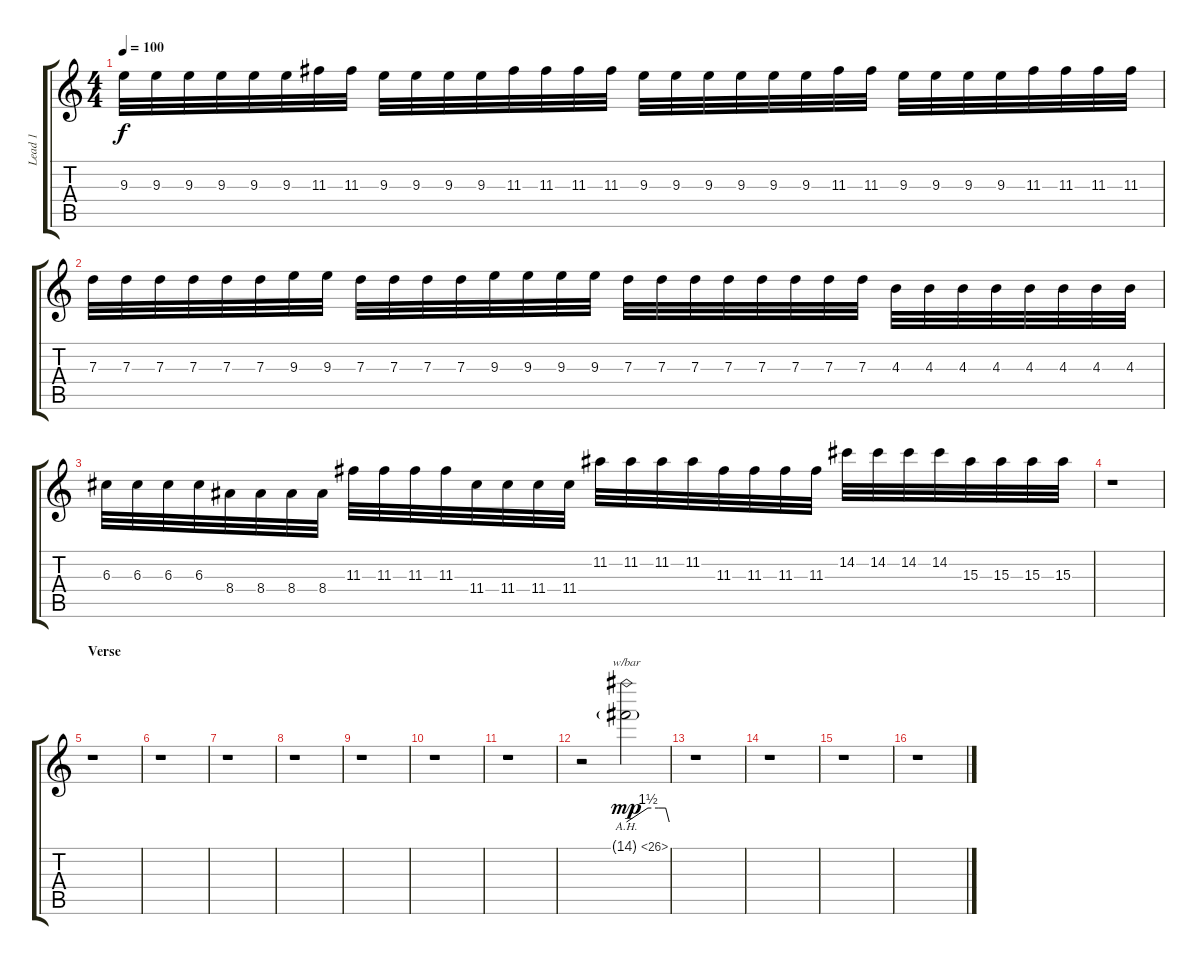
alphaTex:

\track ("Lead 1" "Lead 1") {instrument overdrivenguitar}
\staff {score tabs}
\tuning (E4 B3 G3 D3 A2 E2) {hide}
\ts (4 4)
\tempo 100
\clef g2
\ks c
9.3.32{dy f} 9.3.32 9.3.32 9.3.32 9.3.32 9.3.32 11.3.32 11.3.32 9.3.32 9.3.32 9.3.32 9.3.32 11.3.32 11.3.32 11.3.32 11.3.32 9.3.32 9.3.32 9.3.32 9.3.32 9.3.32 9.3.32 11.3.32 11.3.32 9.3.32 9.3.32 9.3.32 9.3.32 11.3.32 11.3.32 11.3.32 11.3.32 |
7.3.32 7.3.32 7.3.32 7.3.32 7.3.32 7.3.32 9.3.32 9.3.32 7.3.32 7.3.32 7.3.32 7.3.32 9.3.32 9.3.32 9.3.32 9.3.32 7.3.32 7.3.32 7.3.32 7.3.32 7.3.32 7.3.32 7.3.32 7.3.32 4.3.32 4.3.32 4.3.32 4.3.32 4.3.32 4.3.32 4.3.32 4.3.32 |
6.3.32 6.3.32 6.3.32 6.3.32 8.4.32 8.4.32 8.4.32 8.4.32 11.3.32 11.3.32 11.3.32 11.3.32 11.4.32 11.4.32 11.4.32 11.4.32 11.2.32 11.2.32 11.2.32 11.2.32 11.3.32 11.3.32 11.3.32 11.3.32 14.2.32 14.2.32 14.2.32 14.2.32 15.3.32 15.3.32 15.3.32 15.3.32 |
r.1 |
\section ("" "Verse")
r.1 |
r.1 |
r.1 |
r.1 |
\section ("" "")
r.1 |
r.1 |
r.1 |
r.2 14.1{ah 12 g}.2{tbe (custom default 0 0 30 6 45 6 55 6 60 0) dy mp} |
\section ("" "")
r.1 |
r.1 |
r.1 |
r.1
